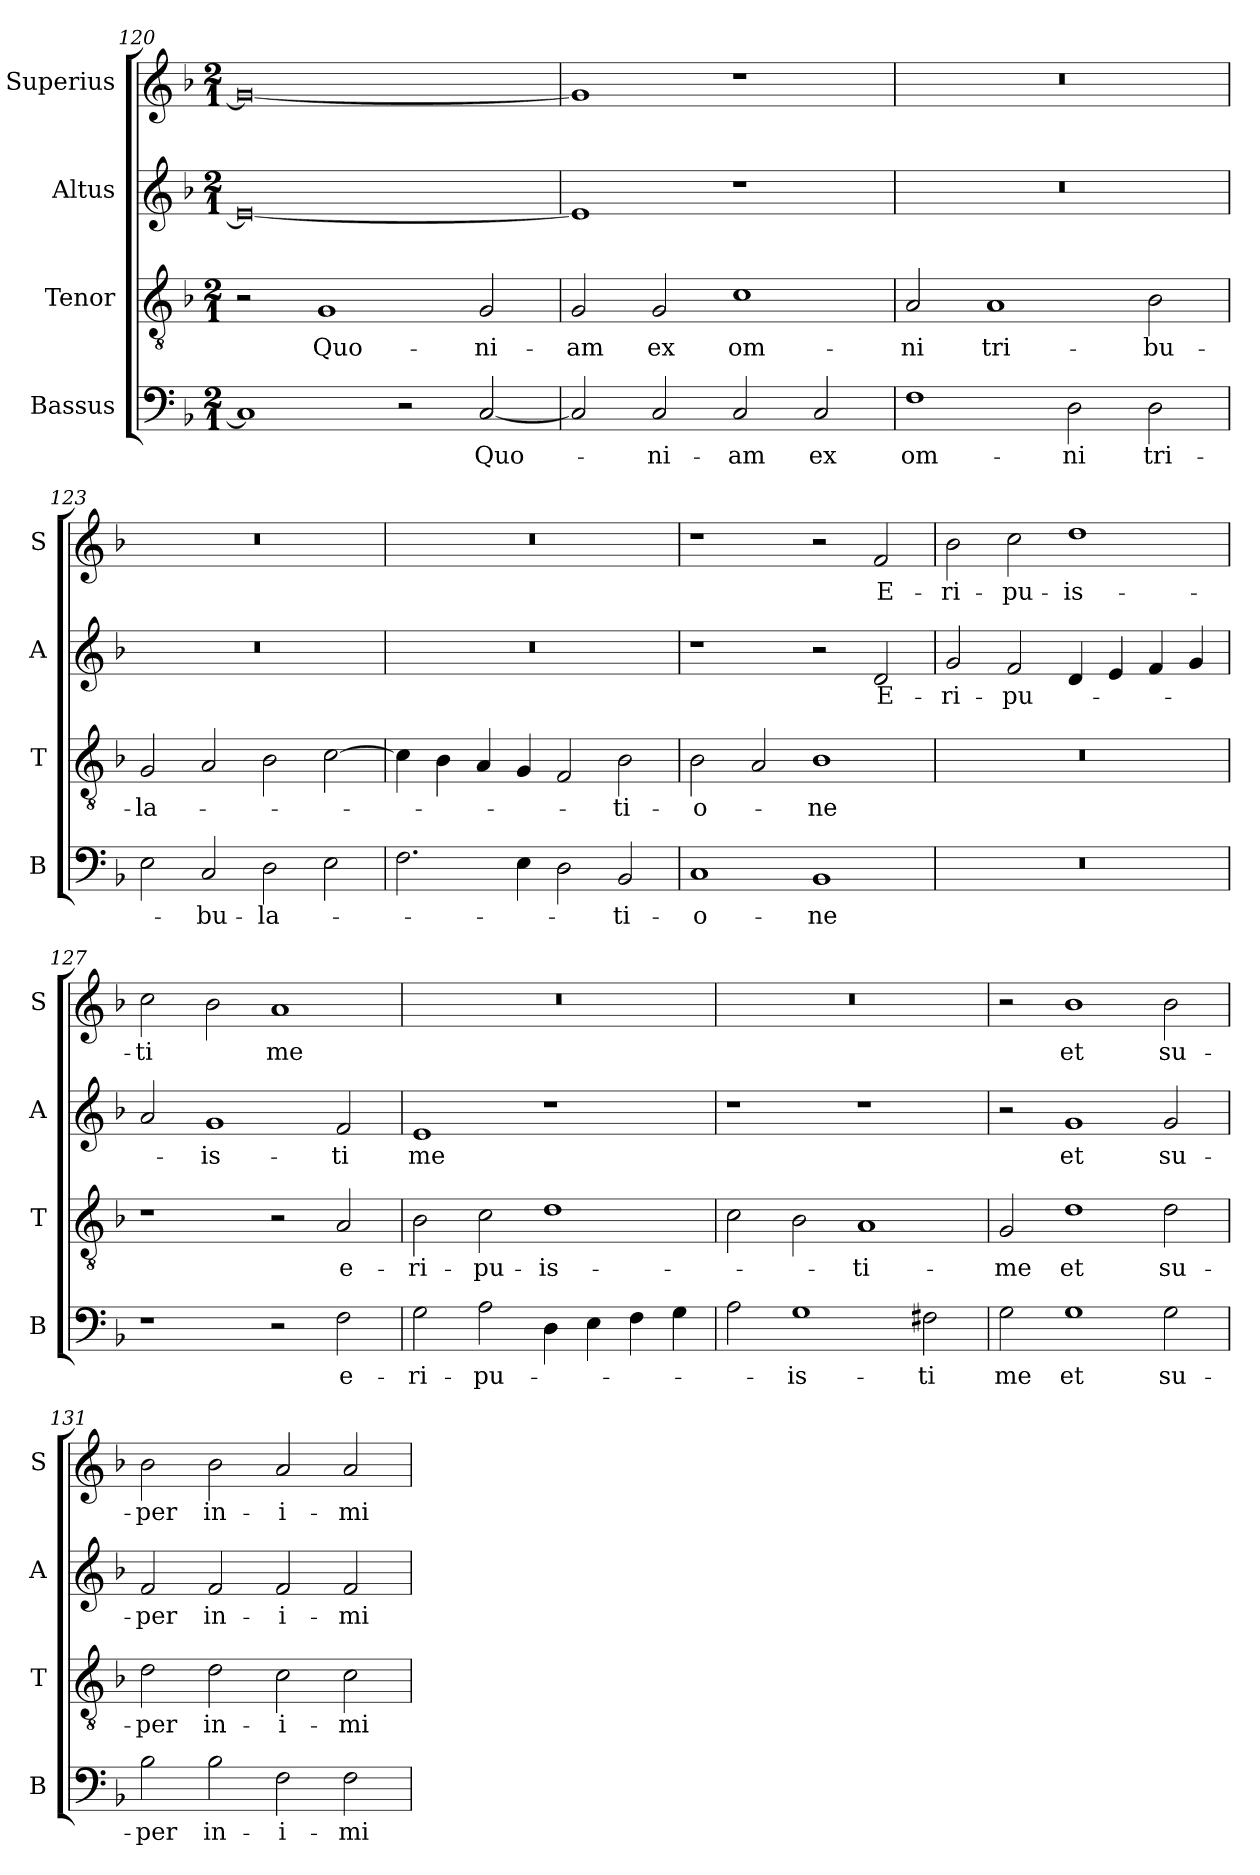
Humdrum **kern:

**kern	**text	**kern	**text	**kern	**text	**kern	**text
*part4	*part4	*part3	*part3	*part2	*part2	*part1	*part1
*staff4	*staff4	*staff3	*staff3	*staff2	*staff2	*staff1	*staff1
*I"Bassus	*	*I"Tenor	*	*I"Altus	*	*I"Superius	*
*I'B	*	*I'T	*	*I'A	*	*I'S	*
*clefF4	*	*clefGv2	*	*clefG2	*	*clefG2	*
*k[b-]	*	*k[b-]	*	*k[b-]	*	*k[b-]	*
*F:	*	*F:	*	*F:	*	*F:	*
*M2/1	*	*M2/1	*	*M2/1	*	*M2/1	*
=120	=120	=120	=120	=120	=120	=120	=120
1C]	.	2r	.	0e_	.	0g_	.
.	.	1G	Quo-	.	.	.	.
2r	.	.	.	.	.	.	.
[2C	Quo-	2G	-ni-	.	.	.	.
=121	=121	=121	=121	=121	=121	=121	=121
2C]	.	2G	-am	1e]	.	1g]	.
2C	-ni-	2G	ex	.	.	.	.
2C	-am	1c	om-	1r	.	1r	.
2C	ex	.	.	.	.	.	.
=122	=122	=122	=122	=122	=122	=122	=122
1F	om-	2A	-ni	0r	.	0r	.
.	.	1A	tri-	.	.	.	.
2D	-ni	.	.	.	.	.	.
2D	tri-	2B-	-bu-	.	.	.	.
=123	=123	=123	=123	=123	=123	=123	=123
2E	.	2G	-la-	0r	.	0r	.
2C	-bu-	2A	.	.	.	.	.
2D	-la-	2B-	.	.	.	.	.
2E	.	[2c	.	.	.	.	.
=124	=124	=124	=124	=124	=124	=124	=124
2.F	.	4c]	.	0r	.	0r	.
.	.	4B-	.	.	.	.	.
.	.	4A	.	.	.	.	.
4E	.	4G	.	.	.	.	.
2D	.	2F	.	.	.	.	.
2BB-	-ti-	2B-	-ti-	.	.	.	.
=125	=125	=125	=125	=125	=125	=125	=125
1C	-o-	2B-	-o-	1r	.	1r	.
.	.	2A	.	.	.	.	.
1BB-	-ne	1B-	-ne	2r	.	2r	.
.	.	.	.	2d	E-	2f	E-
=126	=126	=126	=126	=126	=126	=126	=126
0r	.	0r	.	2g	-ri-	2b-	-ri-
.	.	.	.	2f	-pu-	2cc	-pu-
.	.	.	.	4d	.	1dd	-is-
.	.	.	.	4e	.	.	.
.	.	.	.	4f	.	.	.
.	.	.	.	4g	.	.	.
=127	=127	=127	=127	=127	=127	=127	=127
1r	.	1r	.	2a	.	2cc	-ti
.	.	.	.	1g	-is-	2b-	.
2r	.	2r	.	.	.	1a	me
2F	e-	2A	e-	2f	-ti	.	.
=128	=128	=128	=128	=128	=128	=128	=128
2G	-ri-	2B-	-ri-	1e	me	0r	.
2A	-pu-	2c	-pu-	.	.	.	.
4D	.	1d	-is-	1r	.	.	.
4E	.	.	.	.	.	.	.
4F	.	.	.	.	.	.	.
4G	.	.	.	.	.	.	.
=129	=129	=129	=129	=129	=129	=129	=129
2A	.	2c	.	1r	.	0r	.
1G	-is-	2B-	.	.	.	.	.
.	.	1A	-ti-	1r	.	.	.
2F#X	-ti	.	.	.	.	.	.
=130	=130	=130	=130	=130	=130	=130	=130
2G	me	2G	-me	2r	.	2r	.
1G	et	1d	et	1g	et	1b-	et
2G	su-	2d	su-	2g	su-	2b-	su-
=131	=131	=131	=131	=131	=131	=131	=131
2B-	-per	2d	-per	2f	-per	2b-	-per
2B-	in-	2d	in-	2f	in-	2b-	in-
2F	-i-	2c	-i-	2f	-i-	2a	-i-
2F	-mi-	2c	-mi-	2f	-mi-	2a	-mi-
=	=	=	=	=	=	=	=
*-	*-	*-	*-	*-	*-	*-	*-
